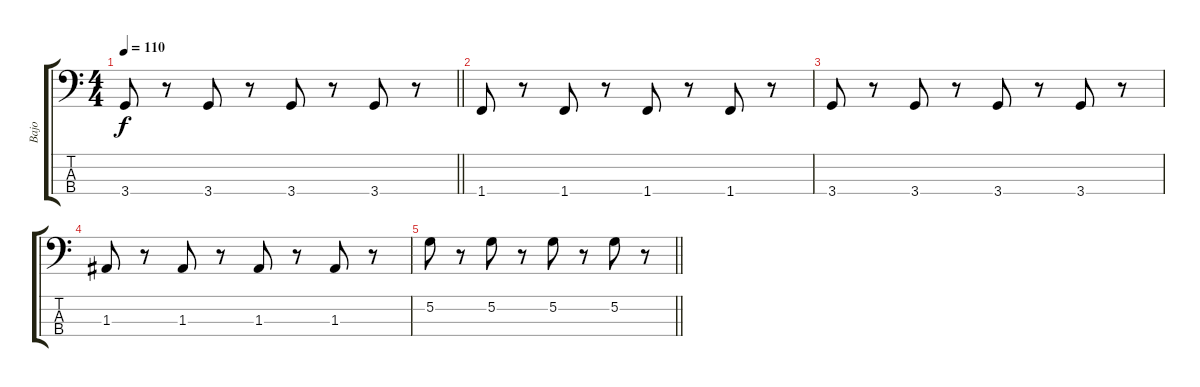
\track ("Bajo" "Bajo") {instrument electricbassfinger}
\staff {score tabs}
\tuning (G2 D2 A1 E1) {hide}
\ts (4 4)
\tempo 110
\clef f4
\barLineRight lightlight
\ks c
3.4.8{dy f} r.8 3.4.8 r.8 3.4.8 r.8 3.4.8 r.8 |
1.4.8 r.8 1.4.8 r.8 1.4.8 r.8 1.4.8 r.8 |
3.4.8 r.8 3.4.8 r.8 3.4.8 r.8 3.4.8 r.8 |
1.3.8 r.8 1.3.8 r.8 1.3.8 r.8 1.3.8 r.8 |
\barLineRight lightlight
5.2.8 r.8 5.2.8 r.8 5.2.8 r.8 5.2.8 r.8
